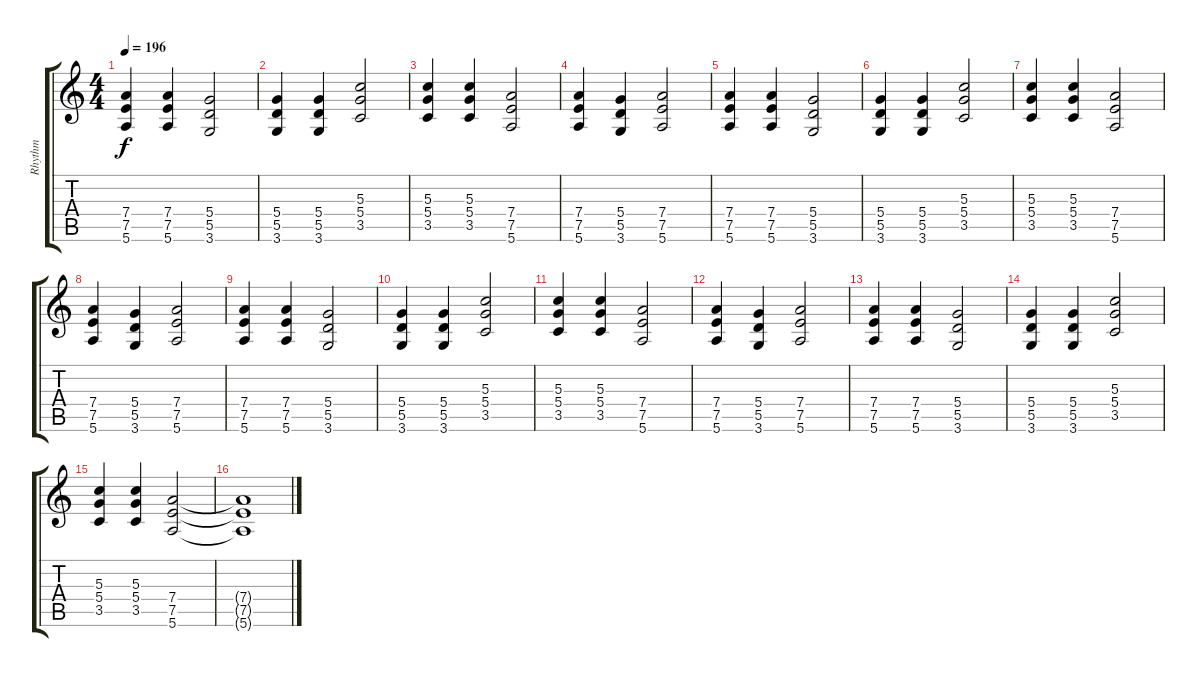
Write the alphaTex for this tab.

\track ("Rhythm" "Rhythm") {instrument acousticguitarnylon}
\staff {score tabs}
\tuning (E4 B3 G3 D3 A2 E2) {hide}
\ts (4 4)
\tempo 196
\clef g2
\ks c
(7.4 7.5 5.6).4{dy f} (7.4 7.5 5.6).4 (5.4 5.5 3.6).2 |
(5.4 5.5 3.6).4 (5.4 5.5 3.6).4 (5.3 5.4 3.5).2 |
(5.3 5.4 3.5).4 (5.3 5.4 3.5).4 (7.4 7.5 5.6).2 |
(7.4 7.5 5.6).4 (5.4 5.5 3.6).4 (7.4 7.5 5.6).2 |
(7.4 7.5 5.6).4 (7.4 7.5 5.6).4 (5.4 5.5 3.6).2 |
(5.4 5.5 3.6).4 (5.4 5.5 3.6).4 (5.3 5.4 3.5).2 |
(5.3 5.4 3.5).4 (5.3 5.4 3.5).4 (7.4 7.5 5.6).2 |
(7.4 7.5 5.6).4 (5.4 5.5 3.6).4 (7.4 7.5 5.6).2 |
(7.4 7.5 5.6).4 (7.4 7.5 5.6).4 (5.4 5.5 3.6).2 |
(5.4 5.5 3.6).4 (5.4 5.5 3.6).4 (5.3 5.4 3.5).2 |
(5.3 5.4 3.5).4 (5.3 5.4 3.5).4 (7.4 7.5 5.6).2 |
(7.4 7.5 5.6).4 (5.4 5.5 3.6).4 (7.4 7.5 5.6).2 |
(7.4 7.5 5.6).4 (7.4 7.5 5.6).4 (5.4 5.5 3.6).2 |
(5.4 5.5 3.6).4 (5.4 5.5 3.6).4 (5.3 5.4 3.5).2 |
(5.3 5.4 3.5).4 (5.3 5.4 3.5).4 (7.4 7.5 5.6).2 |
(7.4{t} 7.5{t} 5.6{t}).1
